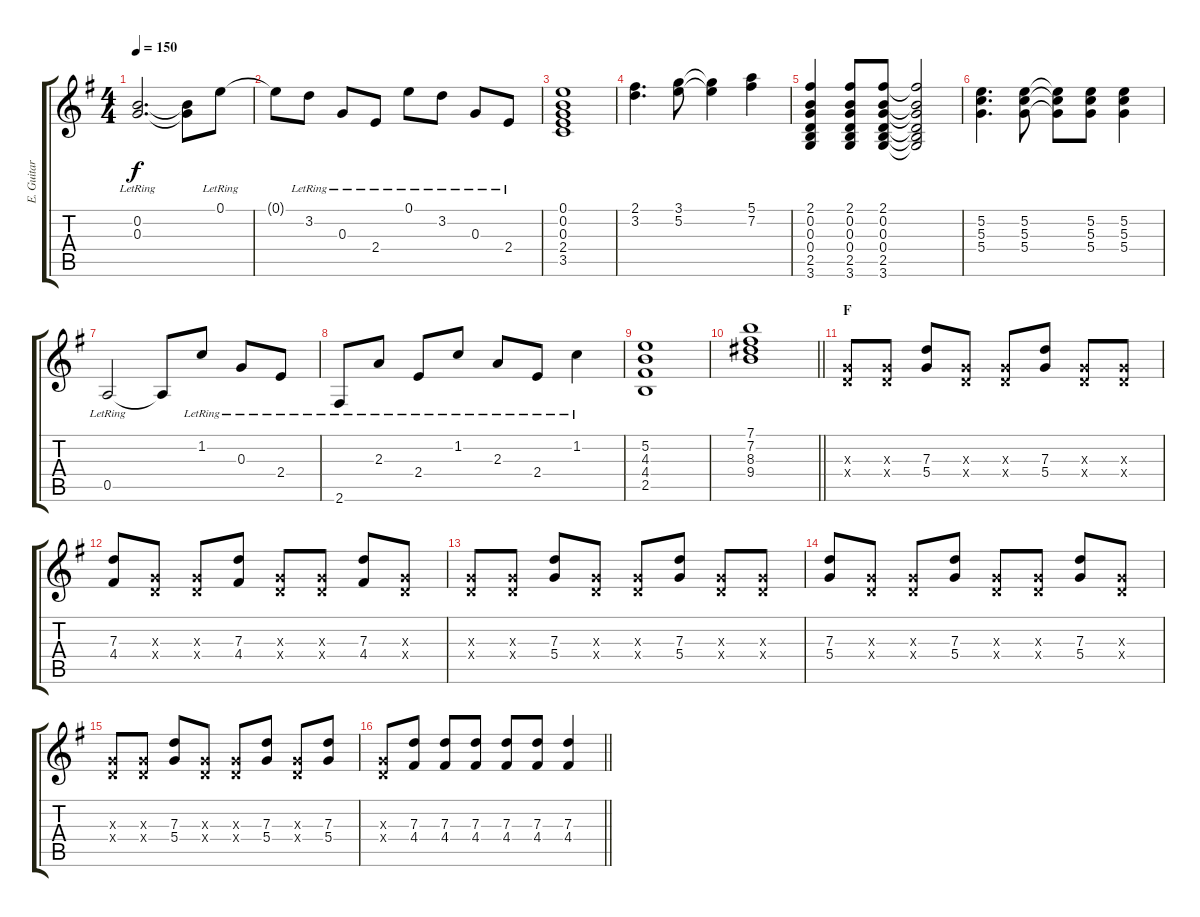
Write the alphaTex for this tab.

\track ("E. Guitar II" "E. Guitar ") {instrument electricguitarclean}
\staff {score tabs}
\tuning (E4 B3 G3 D3 A2 E2) {hide}
\ts (4 4)
\tempo 150
\clef g2
\ks g
(0.2{lr} 0.3{lr}).2{d dy f} (0.2{t} 0.3{t}).8 0.1{lr}.8 |
0.1{t}.8 3.2{lr}.8 0.3{lr}.8 2.4{lr}.8 0.1{lr}.8 3.2{lr}.8 0.3{lr}.8 2.4{lr}.8 |
(0.1 0.2 0.3 2.4 3.5).1 |
(2.1 3.2).4{d} (3.1 5.2).8 (3.1{t} 5.2{t}).4 (5.1 7.2).4 |
(2.1 0.2 0.3 0.4 2.5 3.6).4 (2.1 0.2 0.3 0.4 2.5 3.6).8 (2.1 0.2 0.3 0.4 2.5 3.6).8 (2.1{t} 0.2{t} 0.3{t} 0.4{t} 2.5{t} 3.6{t}).2 |
(5.2 5.3 5.4).4{d} (5.2 5.3 5.4).8 (5.2{t} 5.3{t} 5.4{t}).8 (5.2 5.3 5.4).8 (5.2 5.3 5.4).4 |
0.5{lr}.2 0.5{t}.8 1.2{lr}.8 0.3{lr}.8 2.4{lr}.8 |
2.6{lr}.8 2.3{lr}.8 2.4{lr}.8 1.2{lr}.8 2.3{lr}.8 2.4{lr}.8 1.2{lr}.4 |
(5.2 4.3 4.4 2.5).1 |
\barLineRight lightlight
(7.1 7.2 8.3 9.4).1 |
\section ("" "F")
(0.3{x} 0.4{x}).8 (0.3{x} 0.4{x}).8 (7.3 5.4).8 (0.3{x} 0.4{x}).8 (0.3{x} 0.4{x}).8 (7.3 5.4).8 (0.3{x} 0.4{x}).8 (0.3{x} 0.4{x}).8 |
(7.3 4.4).8 (0.3{x} 0.4{x}).8 (0.3{x} 0.4{x}).8 (7.3 4.4).8 (0.3{x} 0.4{x}).8 (0.3{x} 0.4{x}).8 (7.3 4.4).8 (0.3{x} 0.4{x}).8 |
(0.3{x} 0.4{x}).8 (0.3{x} 0.4{x}).8 (7.3 5.4).8 (0.3{x} 0.4{x}).8 (0.3{x} 0.4{x}).8 (7.3 5.4).8 (0.3{x} 0.4{x}).8 (0.3{x} 0.4{x}).8 |
(7.3 5.4).8 (0.3{x} 0.4{x}).8 (0.3{x} 0.4{x}).8 (7.3 5.4).8 (0.3{x} 0.4{x}).8 (0.3{x} 0.4{x}).8 (7.3 5.4).8 (0.3{x} 0.4{x}).8 |
(0.3{x} 0.4{x}).8 (0.3{x} 0.4{x}).8 (7.3 5.4).8 (0.3{x} 0.4{x}).8 (0.3{x} 0.4{x}).8 (7.3 5.4).8 (0.3{x} 0.4{x}).8 (7.3 5.4).8 |
\barLineRight lightlight
(0.3{x} 0.4{x}).8 (7.3 4.4).8 (7.3 4.4).8 (7.3 4.4).8 (7.3 4.4).8 (7.3 4.4).8 (7.3 4.4).4
